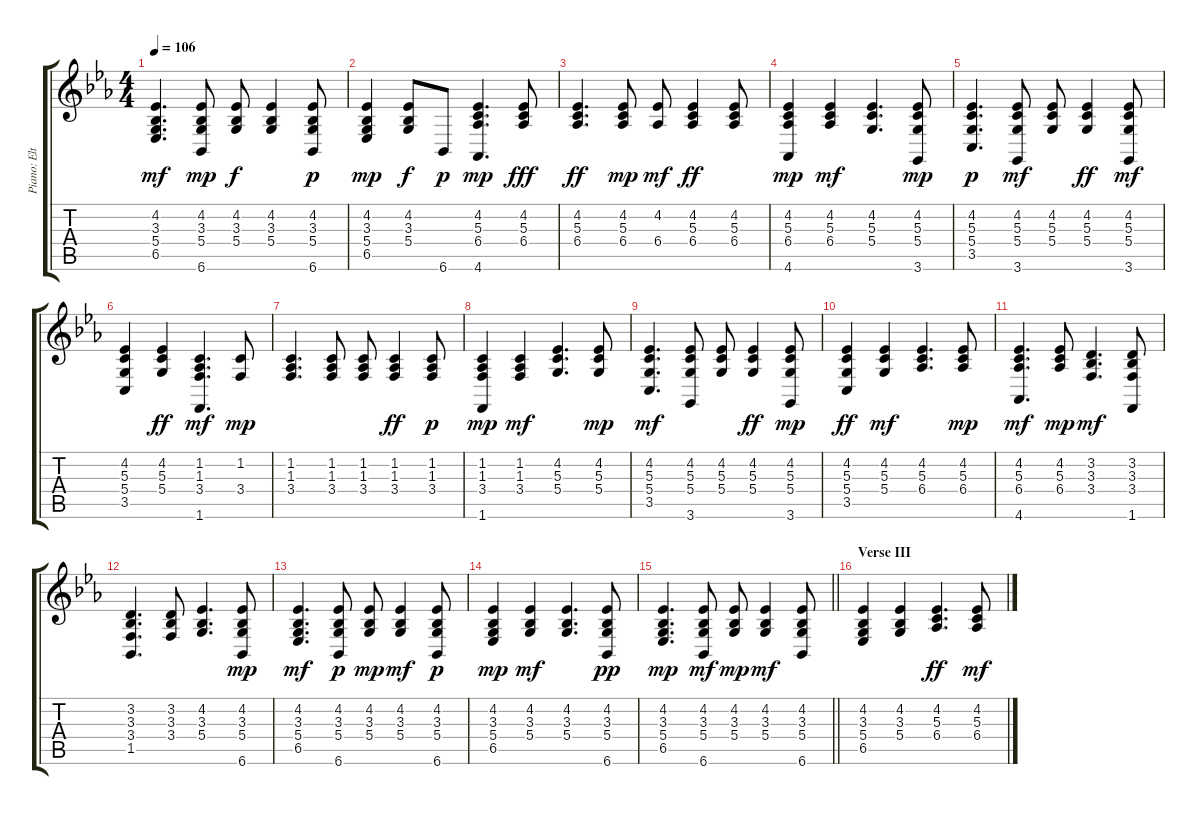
\track ("Piano: Elton" "Piano: Elt") {instrument acousticgrandpiano}
\staff {score tabs}
\tuning (E4 B3 G3 D3 A2 E2) {hide}
\ts (4 4)
\tempo 106
\clef g2
\ks eb
(4.2 3.3 5.4 6.5).4{d dy mf} (4.2 3.3 5.4 6.6).8{dy mp} (4.2 3.3 5.4).8{dy f} (4.2 3.3 5.4).4 (4.2 3.3 5.4 6.6).8{dy p} |
(4.2 3.3 5.4 6.5).4{dy mp} (4.2 3.3 5.4).8{dy f} 6.6.8{dy p} (4.2 5.3 6.4 4.6).4{d dy mp} (4.2 5.3 6.4).8{dy fff} |
(4.2 5.3 6.4).4{d dy ff} (4.2 5.3 6.4).8{dy mp} (4.2 6.4).8{dy mf} (4.2 5.3 6.4).4{dy ff} (4.2 5.3 6.4).8 |
(4.2 5.3 6.4 4.6).4{dy mp} (4.2 5.3 6.4).4{dy mf} (4.2 5.3 5.4).4{d} (4.2 5.3 5.4 3.6).8{dy mp} |
(4.2 5.3 5.4 3.5).4{d dy p} (4.2 5.3 5.4 3.6).8{dy mf} (4.2 5.3 5.4).8 (4.2 5.3 5.4).4{dy ff} (4.2 5.3 5.4 3.6).8{dy mf} |
(4.2 5.3 5.4 3.5).4 (4.2 5.3 5.4).4{dy ff} (1.2 1.3 3.4 1.6).4{d dy mf} (1.2 3.4).8{dy mp} |
(1.2 1.3 3.4).4{d} (1.2 1.3 3.4).8 (1.2 1.3 3.4).8 (1.2 1.3 3.4).4{dy ff} (1.2 1.3 3.4).8{dy p} |
(1.2 1.3 3.4 1.6).4{dy mp} (1.2 1.3 3.4).4{dy mf} (4.2 5.3 5.4).4{d} (4.2 5.3 5.4).8{dy mp} |
(4.2 5.3 5.4 3.5).4{d dy mf} (4.2 5.3 5.4 3.6).8 (4.2 5.3 5.4).8 (4.2 5.3 5.4).4{dy ff} (4.2 5.3 5.4 3.6).8{dy mp} |
(4.2 5.3 5.4 3.5).4{dy ff} (4.2 5.3 5.4).4{dy mf} (4.2 5.3 6.4).4{d} (4.2 5.3 6.4).8{dy mp} |
(4.2 5.3 6.4 4.6).4{d dy mf} (4.2 5.3 6.4).8{dy mp} (3.2 3.3 3.4).4{d dy mf} (3.2 3.3 3.4 1.6).8 |
(3.2 3.3 3.4 1.5).4{d} (3.2 3.3 3.4).8 (4.2 3.3 5.4).4{d} (4.2 3.3 5.4 6.6).8{dy mp} |
(4.2 3.3 5.4 6.5).4{d dy mf} (4.2 3.3 5.4 6.6).8{dy p} (4.2 3.3 5.4).8{dy mp} (4.2 3.3 5.4).4{dy mf} (4.2 3.3 5.4 6.6).8{dy p} |
(4.2 3.3 5.4 6.5).4{dy mp} (4.2 3.3 5.4).4{dy mf} (4.2 3.3 5.4).4{d} (4.2 3.3 5.4 6.6).8{dy pp} |
\barLineRight lightlight
(4.2 3.3 5.4 6.5).4{d dy mp} (4.2 3.3 5.4 6.6).8{dy mf} (4.2 3.3 5.4).8{dy mp} (4.2 3.3 5.4).4{dy mf} (4.2 3.3 5.4 6.6).8 |
\section ("" "Verse III")
(4.2 3.3 5.4 6.5).4 (4.2 3.3 5.4).4 (4.2 5.3 6.4).4{d dy ff} (4.2 5.3 6.4).8{dy mf}
